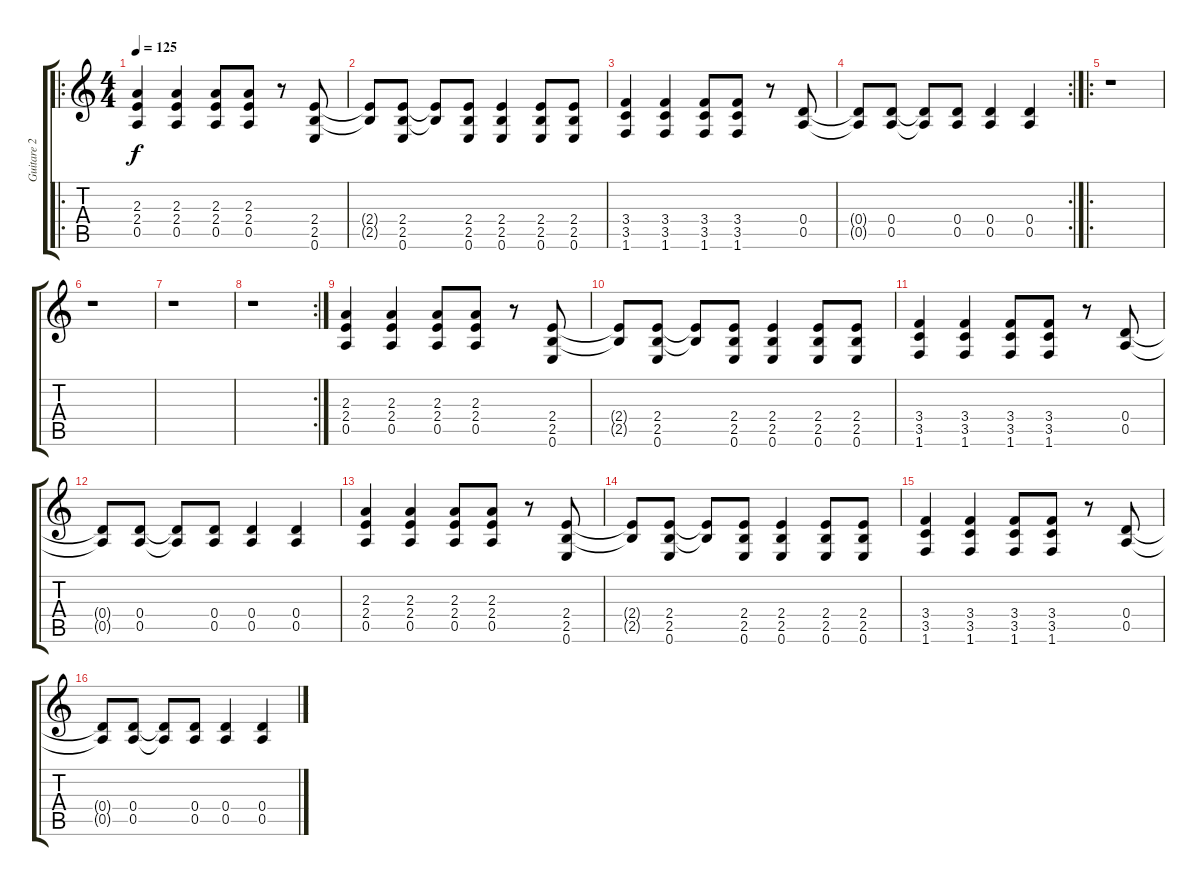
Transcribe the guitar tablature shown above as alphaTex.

\track ("Guitare 2" "Guitare 2") {instrument overdrivenguitar}
\staff {score tabs}
\tuning (E4 B3 G3 D3 A2 E2) {hide}
\ro
\ts (4 4)
\tempo 125
\clef g2
\ks c
(2.3 2.4 0.5).4{dy f} (2.3 2.4 0.5).4 (2.3 2.4 0.5).8 (2.3 2.4 0.5).8 r.8 (2.4 2.5 0.6).8 |
(2.4{t} 2.5{t}).8 (2.4 2.5 0.6).8 (2.4{t} 2.5{t}).8 (2.4 2.5 0.6).8 (2.4 2.5 0.6).4 (2.4 2.5 0.6).8 (2.4 2.5 0.6).8 |
(3.4 3.5 1.6).4 (3.4 3.5 1.6).4 (3.4 3.5 1.6).8 (3.4 3.5 1.6).8 r.8 (0.4 0.5).8 |
\rc 2
(0.4{t} 0.5{t}).8 (0.4 0.5).8 (0.4{t} 0.5{t}).8 (0.4 0.5).8 (0.4 0.5).4 (0.4 0.5).4 |
\ro
r.1 |
r.1 |
r.1 |
\rc 2
r.1 |
(2.3 2.4 0.5).4 (2.3 2.4 0.5).4 (2.3 2.4 0.5).8 (2.3 2.4 0.5).8 r.8 (2.4 2.5 0.6).8 |
(2.4{t} 2.5{t}).8 (2.4 2.5 0.6).8 (2.4{t} 2.5{t}).8 (2.4 2.5 0.6).8 (2.4 2.5 0.6).4 (2.4 2.5 0.6).8 (2.4 2.5 0.6).8 |
(3.4 3.5 1.6).4 (3.4 3.5 1.6).4 (3.4 3.5 1.6).8 (3.4 3.5 1.6).8 r.8 (0.4 0.5).8 |
(0.4{t} 0.5{t}).8 (0.4 0.5).8 (0.4{t} 0.5{t}).8 (0.4 0.5).8 (0.4 0.5).4 (0.4 0.5).4 |
(2.3 2.4 0.5).4 (2.3 2.4 0.5).4 (2.3 2.4 0.5).8 (2.3 2.4 0.5).8 r.8 (2.4 2.5 0.6).8 |
(2.4{t} 2.5{t}).8 (2.4 2.5 0.6).8 (2.4{t} 2.5{t}).8 (2.4 2.5 0.6).8 (2.4 2.5 0.6).4 (2.4 2.5 0.6).8 (2.4 2.5 0.6).8 |
(3.4 3.5 1.6).4 (3.4 3.5 1.6).4 (3.4 3.5 1.6).8 (3.4 3.5 1.6).8 r.8 (0.4 0.5).8 |
(0.4{t} 0.5{t}).8 (0.4 0.5).8 (0.4{t} 0.5{t}).8 (0.4 0.5).8 (0.4 0.5).4 (0.4 0.5).4
